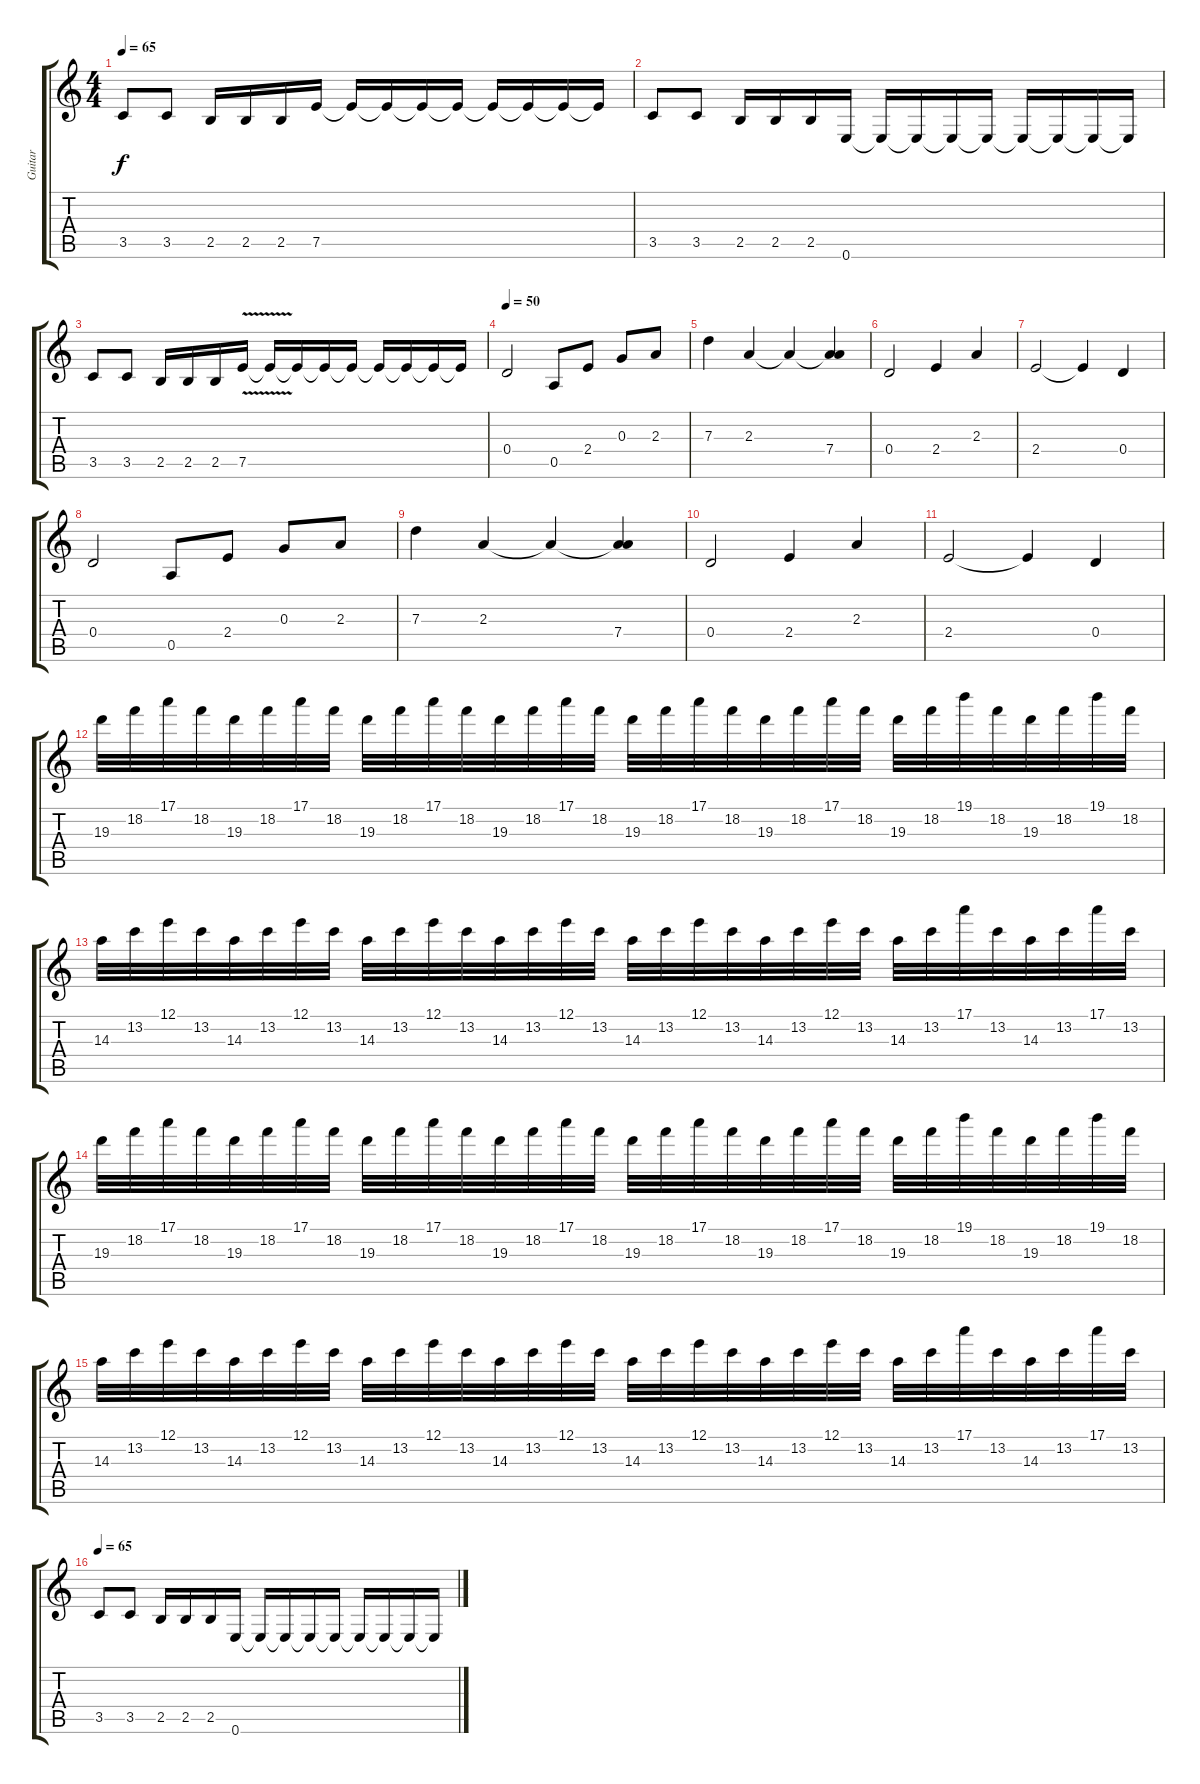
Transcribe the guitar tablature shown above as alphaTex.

\track ("Guitar" "Guitar") {instrument overdrivenguitar}
\staff {score tabs}
\tuning (E4 B3 G3 D3 A2 E2) {hide}
\ts (4 4)
\tempo 65
\clef g2
\ks c
3.5.8{dy f} 3.5.8 2.5.16 2.5.16 2.5.16 7.5.16 7.5{t}.16 7.5{t}.16 7.5{t}.16 7.5{t}.16 7.5{t}.16 7.5{t}.16 7.5{t}.16 7.5{t}.16 |
3.5.8 3.5.8 2.5.16 2.5.16 2.5.16 0.6.16 0.6{t}.16 0.6{t}.16 0.6{t}.16 0.6{t}.16 0.6{t}.16 0.6{t}.16 0.6{t}.16 0.6{t}.16 |
3.5.8 3.5.8 2.5.16 2.5.16 2.5.16 7.5{v}.16 7.5{t}.16 7.5{t}.16 7.5{t}.16 7.5{t}.16 7.5{t}.16 7.5{t}.16 7.5{t}.16 7.5{t}.16 |
\tempo 50
0.4.2 0.5.8 2.4.8 0.3.8 2.3.8 |
7.3.4 2.3.4 2.3{t}.4 (2.3{t} 7.4).4 |
0.4.2 2.4.4 2.3.4 |
2.4.2 2.4{t}.4 0.4.4 |
0.4.2 0.5.8 2.4.8 0.3.8 2.3.8 |
7.3.4 2.3.4 2.3{t}.4 (2.3{t} 7.4).4 |
0.4.2 2.4.4 2.3.4 |
2.4.2 2.4{t}.4 0.4.4 |
19.3.32 18.2.32 17.1.32 18.2.32 19.3.32 18.2.32 17.1.32 18.2.32 19.3.32 18.2.32 17.1.32 18.2.32 19.3.32 18.2.32 17.1.32 18.2.32 19.3.32 18.2.32 17.1.32 18.2.32 19.3.32 18.2.32 17.1.32 18.2.32 19.3.32 18.2.32 19.1.32 18.2.32 19.3.32 18.2.32 19.1.32 18.2.32 |
14.3.32 13.2.32 12.1.32 13.2.32 14.3.32 13.2.32 12.1.32 13.2.32 14.3.32 13.2.32 12.1.32 13.2.32 14.3.32 13.2.32 12.1.32 13.2.32 14.3.32 13.2.32 12.1.32 13.2.32 14.3.32 13.2.32 12.1.32 13.2.32 14.3.32 13.2.32 17.1.32 13.2.32 14.3.32 13.2.32 17.1.32 13.2.32 |
19.3.32 18.2.32 17.1.32 18.2.32 19.3.32 18.2.32 17.1.32 18.2.32 19.3.32 18.2.32 17.1.32 18.2.32 19.3.32 18.2.32 17.1.32 18.2.32 19.3.32 18.2.32 17.1.32 18.2.32 19.3.32 18.2.32 17.1.32 18.2.32 19.3.32 18.2.32 19.1.32 18.2.32 19.3.32 18.2.32 19.1.32 18.2.32 |
14.3.32 13.2.32 12.1.32 13.2.32 14.3.32 13.2.32 12.1.32 13.2.32 14.3.32 13.2.32 12.1.32 13.2.32 14.3.32 13.2.32 12.1.32 13.2.32 14.3.32 13.2.32 12.1.32 13.2.32 14.3.32 13.2.32 12.1.32 13.2.32 14.3.32 13.2.32 17.1.32 13.2.32 14.3.32 13.2.32 17.1.32 13.2.32 |
\tempo 65
3.5.8 3.5.8 2.5.16 2.5.16 2.5.16 0.6.16 0.6{t}.16 0.6{t}.16 0.6{t}.16 0.6{t}.16 0.6{t}.16 0.6{t}.16 0.6{t}.16 0.6{t}.16
